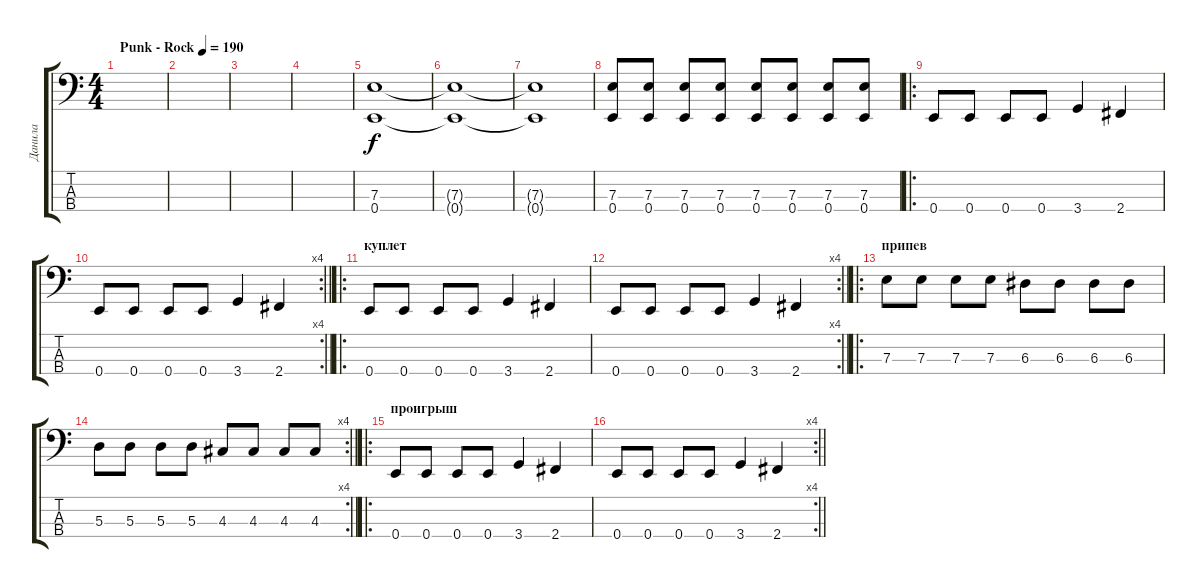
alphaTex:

\track ("Данила" "Данила") {instrument electricbassfinger}
\staff {score tabs}
\tuning (G2 D2 A1 E1) {hide}
\ts (4 4)
\tempo (190 "Punk - Rock")
\clef f4
\ks c
|
|
|
|
(7.3 0.4).1 |
(7.3{t} 0.4{t}).1 |
(7.3{t} 0.4{t}).1 |
(7.3 0.4).8 (7.3 0.4).8 (7.3 0.4).8 (7.3 0.4).8 (7.3 0.4).8 (7.3 0.4).8 (7.3 0.4).8 (7.3 0.4).8 |
\ro
0.4.8 0.4.8 0.4.8 0.4.8 3.4.4 2.4.4 |
\rc 4
\barLineRight lightlight
0.4.8 0.4.8 0.4.8 0.4.8 3.4.4 2.4.4 |
\ro
\section ("" "куплет")
0.4.8 0.4.8 0.4.8 0.4.8 3.4.4 2.4.4 |
\rc 4
\barLineRight lightlight
0.4.8 0.4.8 0.4.8 0.4.8 3.4.4 2.4.4 |
\ro
\section ("" "припев")
7.3.8 7.3.8 7.3.8 7.3.8 6.3.8 6.3.8 6.3.8 6.3.8 |
\rc 4
\barLineRight lightlight
5.3.8 5.3.8 5.3.8 5.3.8 4.3.8 4.3.8 4.3.8 4.3.8 |
\ro
\section ("" "проигрыш")
0.4.8 0.4.8 0.4.8 0.4.8 3.4.4 2.4.4 |
\rc 4
\barLineRight lightlight
0.4.8 0.4.8 0.4.8 0.4.8 3.4.4 2.4.4
